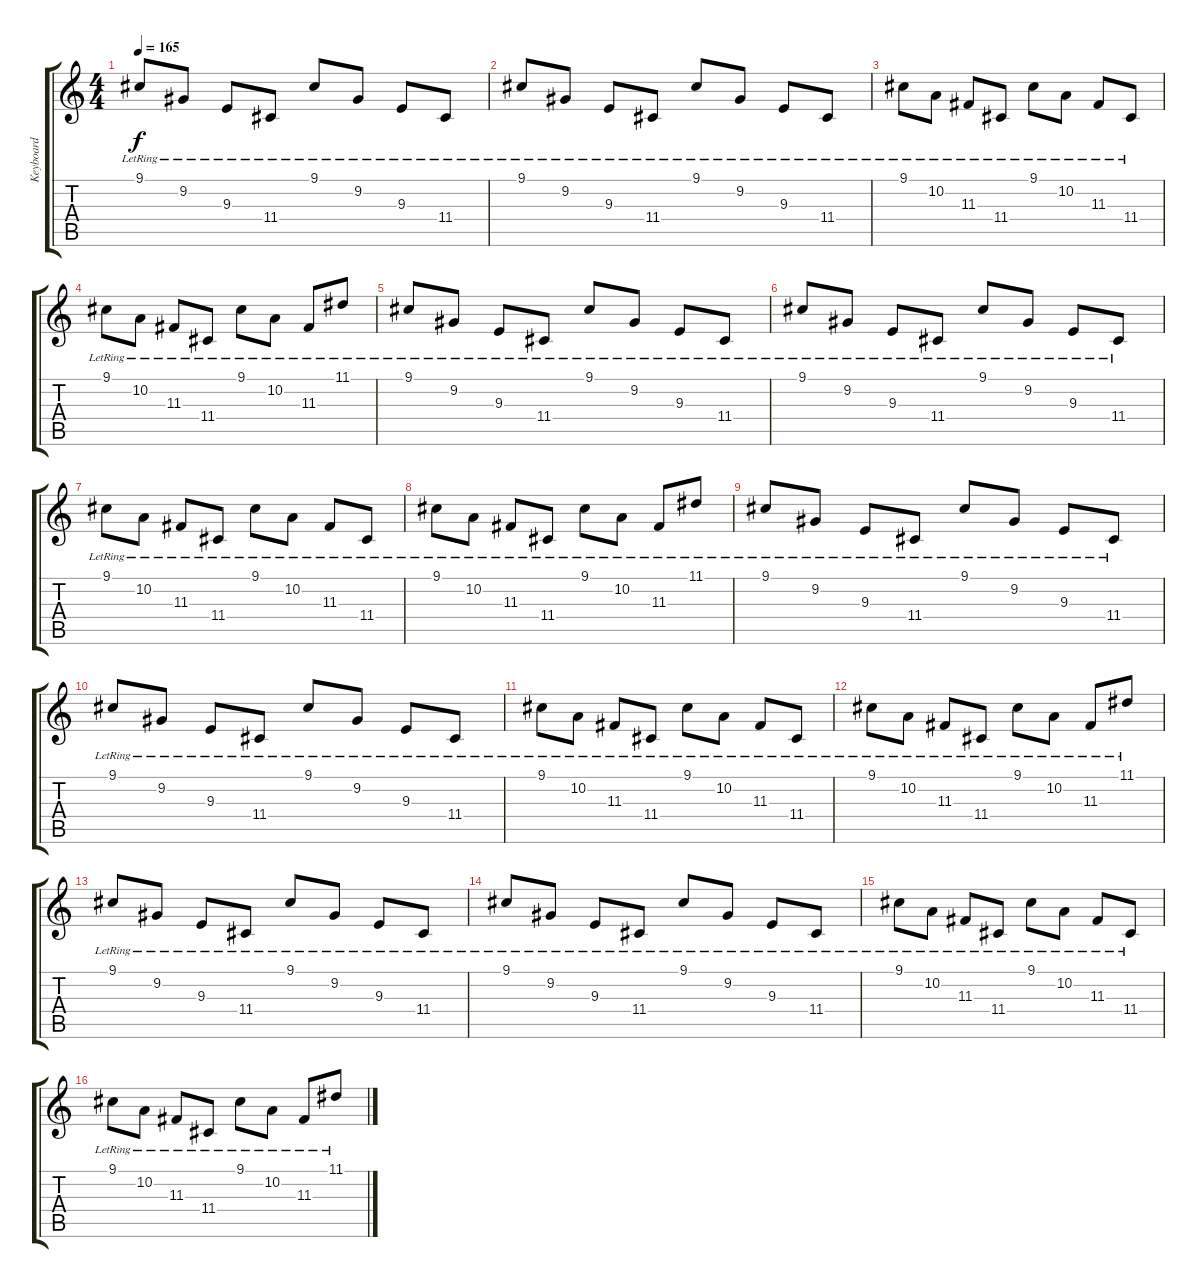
\track ("Keyboard" "Keyboard") {instrument acousticgrandpiano}
\staff {score tabs}
\tuning (E4 B3 G3 D3 A2 E2) {hide}
\ts (4 4)
\tempo 165
\clef g2
\ks c
9.1{lr}.8{dy f} 9.2{lr}.8 9.3{lr}.8 11.4{lr}.8 9.1{lr}.8 9.2{lr}.8 9.3{lr}.8 11.4{lr}.8 |
9.1{lr}.8 9.2{lr}.8 9.3{lr}.8 11.4{lr}.8 9.1{lr}.8 9.2{lr}.8 9.3{lr}.8 11.4{lr}.8 |
9.1{lr}.8 10.2{lr}.8 11.3{lr}.8 11.4{lr}.8 9.1{lr}.8 10.2{lr}.8 11.3{lr}.8 11.4{lr}.8 |
9.1{lr}.8 10.2{lr}.8 11.3{lr}.8 11.4{lr}.8 9.1{lr}.8 10.2{lr}.8 11.3{lr}.8 11.1{lr}.8 |
9.1{lr}.8 9.2{lr}.8 9.3{lr}.8 11.4{lr}.8 9.1{lr}.8 9.2{lr}.8 9.3{lr}.8 11.4{lr}.8 |
9.1{lr}.8 9.2{lr}.8 9.3{lr}.8 11.4{lr}.8 9.1{lr}.8 9.2{lr}.8 9.3{lr}.8 11.4{lr}.8 |
9.1{lr}.8 10.2{lr}.8 11.3{lr}.8 11.4{lr}.8 9.1{lr}.8 10.2{lr}.8 11.3{lr}.8 11.4{lr}.8 |
9.1{lr}.8 10.2{lr}.8 11.3{lr}.8 11.4{lr}.8 9.1{lr}.8 10.2{lr}.8 11.3{lr}.8 11.1{lr}.8 |
9.1{lr}.8 9.2{lr}.8 9.3{lr}.8 11.4{lr}.8 9.1{lr}.8 9.2{lr}.8 9.3{lr}.8 11.4{lr}.8 |
9.1{lr}.8 9.2{lr}.8 9.3{lr}.8 11.4{lr}.8 9.1{lr}.8 9.2{lr}.8 9.3{lr}.8 11.4{lr}.8 |
9.1{lr}.8 10.2{lr}.8 11.3{lr}.8 11.4{lr}.8 9.1{lr}.8 10.2{lr}.8 11.3{lr}.8 11.4{lr}.8 |
9.1{lr}.8 10.2{lr}.8 11.3{lr}.8 11.4{lr}.8 9.1{lr}.8 10.2{lr}.8 11.3{lr}.8 11.1{lr}.8 |
9.1{lr}.8 9.2{lr}.8 9.3{lr}.8 11.4{lr}.8 9.1{lr}.8 9.2{lr}.8 9.3{lr}.8 11.4{lr}.8 |
9.1{lr}.8 9.2{lr}.8 9.3{lr}.8 11.4{lr}.8 9.1{lr}.8 9.2{lr}.8 9.3{lr}.8 11.4{lr}.8 |
9.1{lr}.8 10.2{lr}.8 11.3{lr}.8 11.4{lr}.8 9.1{lr}.8 10.2{lr}.8 11.3{lr}.8 11.4{lr}.8 |
9.1{lr}.8 10.2{lr}.8 11.3{lr}.8 11.4{lr}.8 9.1{lr}.8 10.2{lr}.8 11.3{lr}.8 11.1{lr}.8
